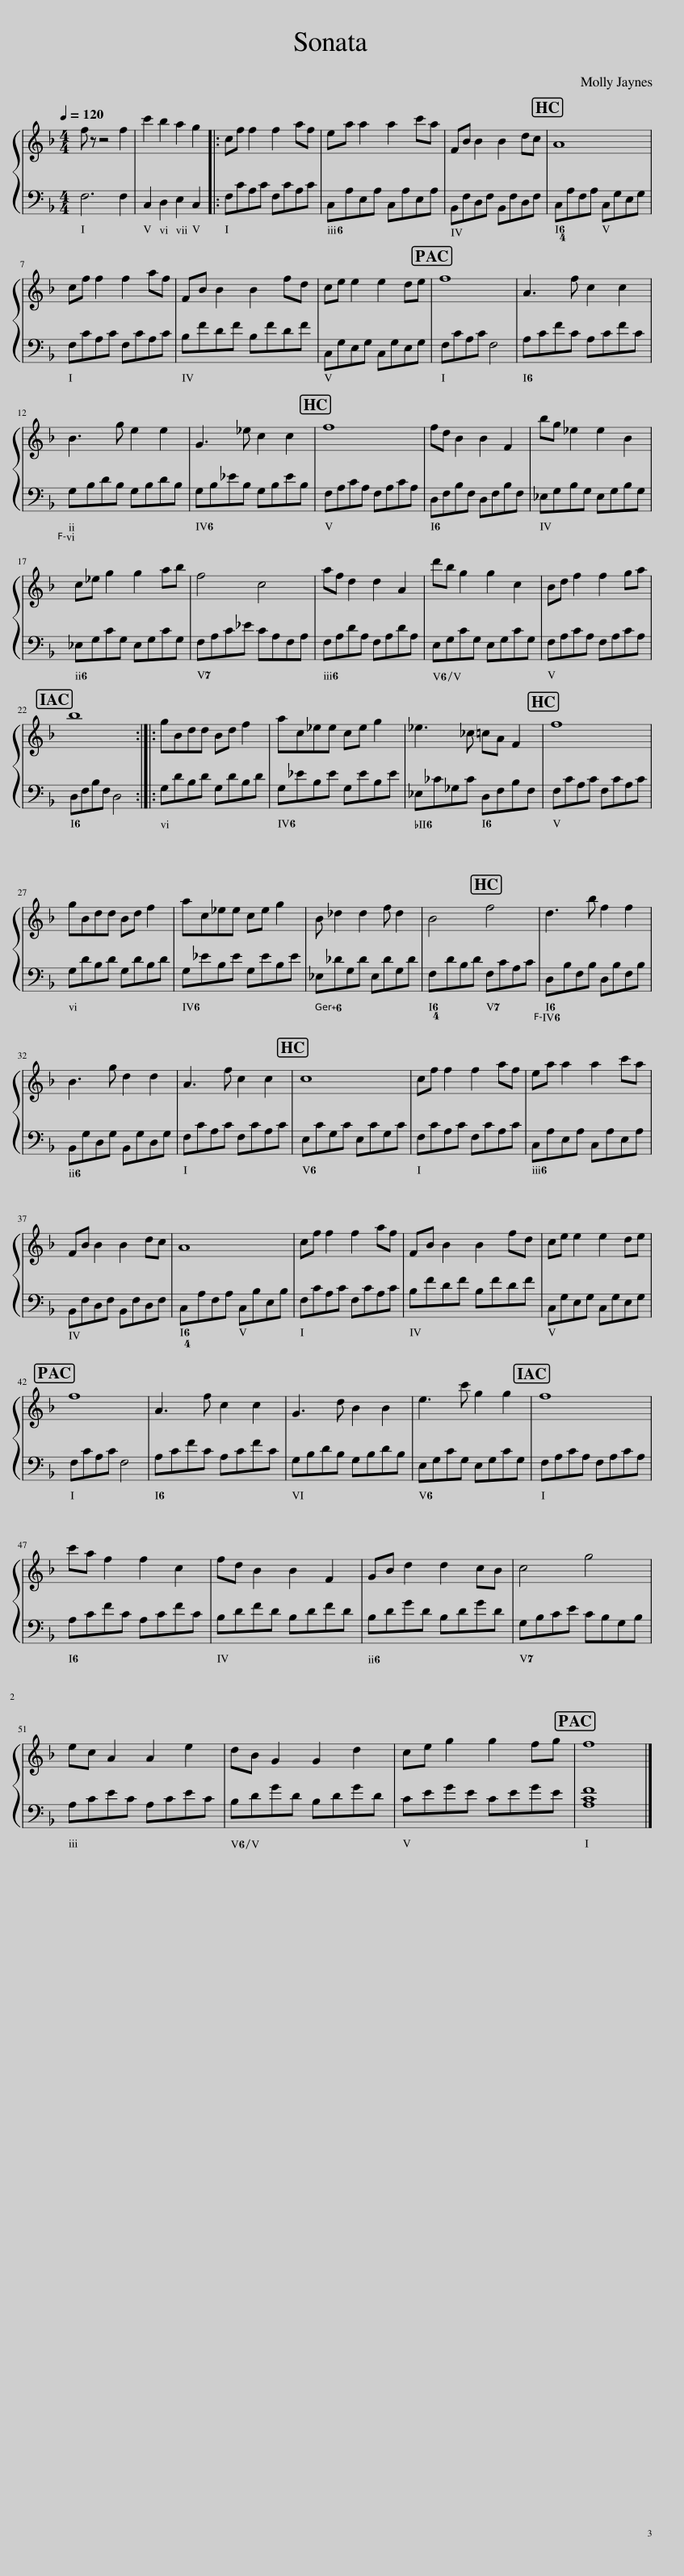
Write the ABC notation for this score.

X:1
%%score { 1 | 2 }
L:1/8
Q:1/4=120
M:4/4
I:linebreak $
K:F
V:1 treble
V:2 bass
V:1
 f z z4 f2 | c'2 b2 a2 g2 |: cf f2 f2 af | ea a2 a2 c'a | FB B2 B2 dc | %5
 A8 |$ cf f2 f2 af | FB B2 B2 fd | ce e2 e2 de | f8 | %10
 A3 f c2 c2 |$ B3 g e2 e2 | G3 _e c2 c2 | f8 | fd B2 B2 F2 | %15
 bg _e2 e2 B2 |$ c_e g2 g2 ab | f4 c4 | af d2 d2 A2 | d'b g2 g2 c2 | %20
 Bd f2 f2 ga |$ b8 :: gBdd Bd f2 | ac_ee ce g2 | _e3 _c =cA F2 | %25
 f8 |$ gBdd Bd f2 | ac_ee ce g2 | B _d2 d2 f d2 | B4 f4 | %30
 d3 b f2 f2 |$ B3 g d2 d2 | A3 f c2 c2 | c8 | cf f2 f2 af | %35
 ea a2 a2 c'a |$ FB B2 B2 dc | A8 | cf f2 f2 af | FB B2 B2 fd | %40
 ce e2 e2 de |$ f8 | A3 f c2 c2 | G3 d B2 B2 | e3 c' g2 g2 | %45
 f8 |$ c'a f2 f2 c2 | fd B2 B2 F2 | GB d2 d2 cB | c4 g4 |$ %50
 ec A2 A2 e2 | dB G2 G2 d2 | ce g2 g2 fg | f8 |] %54
V:2
 F,6 F,2 | C,2 D,2 E,2 C,2 |: F,CA,C F,CA,C | C,A,E,A, C,A,E,A, | B,,F,D,F, B,,F,D,F, | %5
 C,A,F,A, C,G,E,G, |$ F,CA,C F,CA,C | B,FDF B,FDF | C,G,E,G, C,G,E,G, | F,CA,C F,4 | %10
 A,CFC A,CFC |$ G,B,DB, G,B,DB, | G,B,_EB, G,B,EB, | F,A,CA, F,A,CA, | D,F,B,F, D,F,B,F, | %15
 _E,G,B,G, E,G,B,G, |$ _E,G,CG, E,G,CG, | F,A,C_E CA,F,A, | F,A,DA, F,A,DA, | E,G,CG, E,G,CG, | %20
 F,A,CA, F,A,CA, |$ D,F,B,F, D,4 :: G,DB,D G,DB,D | G,_EB,E G,EB,E | _E,_C_G,C D,F,B,F, | %25
 F,CA,C F,CA,C |$ G,DB,D G,DB,D | G,_EB,E G,EB,E | _E,_DG,D E,DG,D | F,DB,D F,CA,C | %30
 D,B,F,B, D,B,F,B, |$ B,,G,D,G, B,,G,D,G, | F,CA,C F,CA,C | E,CG,C E,CG,C | F,CA,C F,CA,C | %35
 C,A,E,A, C,A,E,A, |$ B,,F,D,F, B,,F,D,F, | C,A,F,A, C,B,E,B, | F,CA,C F,CA,C | B,FDF B,FDF | %40
 C,G,E,G, C,G,E,G, |$ F,CA,C F,4 | A,CFC A,CFC | G,B,DB, G,B,DB, | E,G,CG, E,G,CG, | %45
 F,A,CA, F,A,CA, |$ A,CFC A,CFC | B,DFD B,DFD | B,DGD B,DGD | G,B,CE CB,G,B, |$ %50
 A,CEC A,CEC | B,DGD B,DGD | CEGE CEGE | [A,CF]8 |] %54
